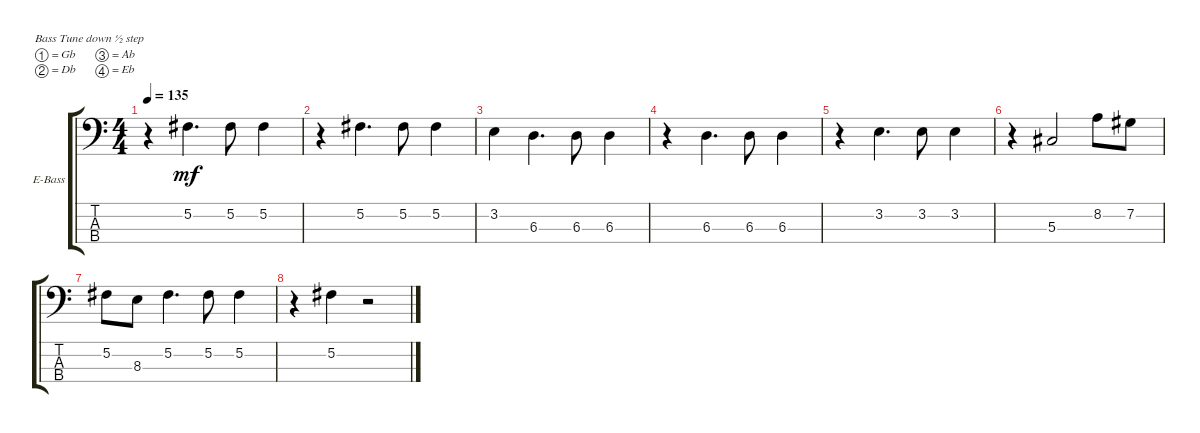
\bracketExtendMode groupsimilarinstruments
\firstSystemTrackNameOrientation horizontal
\otherSystemsTrackNameOrientation horizontal
\track ("Electric Bass" "E-Bass") {solo instrument electricbassfinger}
\staff {score tabs}
\tuning (Gb2 Db2 Ab1 Eb1)
\ts (4 4)
\tempo 135
\clef f4
\ks c
r.4{dy mf} 5.2.4{d} 5.2.8 5.2.4 |
r.4 5.2.4{d} 5.2.8 5.2.4 |
3.2.4 6.3.4{d} 6.3.8 6.3.4 |
r.4 6.3.4{d} 6.3.8 6.3.4 |
r.4 3.2.4{d} 3.2.8 3.2.4 |
r.4 5.3.2 8.2.8 7.2.8 |
5.2.8 8.3.8 5.2.4{d} 5.2.8 5.2.4 |
r.4 5.2.4 r.2
